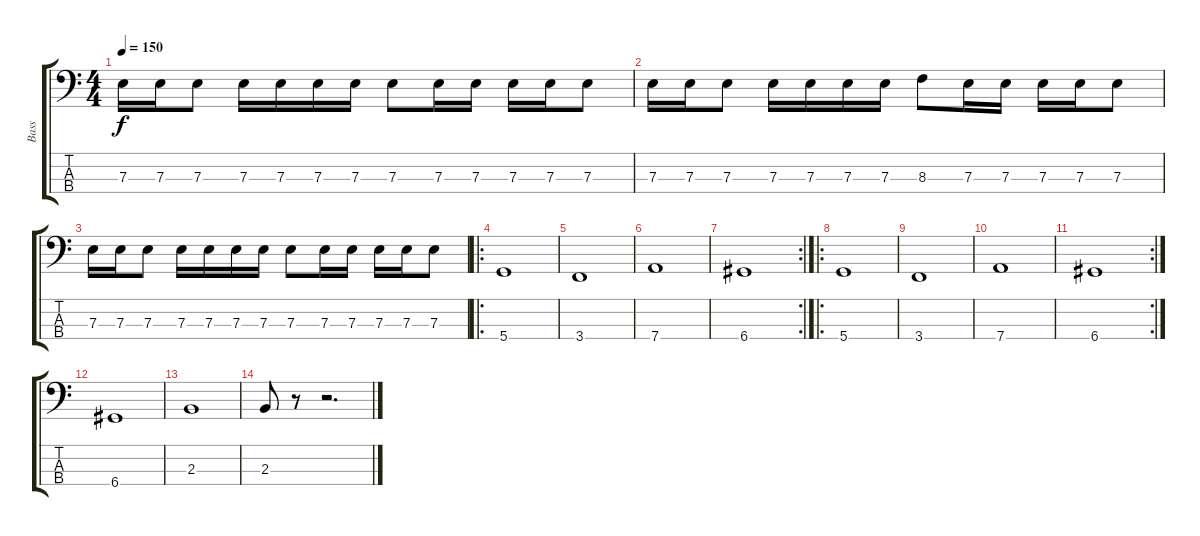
\track ("Bass" "Bass") {instrument electricbassfinger}
\staff {score tabs}
\tuning (G2 D2 A1 D1) {hide}
\ts (4 4)
\tempo 150
\clef f4
\ks c
7.3.16{dy f} 7.3.16 7.3.8 7.3.16 7.3.16 7.3.16 7.3.16 7.3.8 7.3.16 7.3.16 7.3.16 7.3.16 7.3.8 |
7.3.16 7.3.16 7.3.8 7.3.16 7.3.16 7.3.16 7.3.16 8.3.8 7.3.16 7.3.16 7.3.16 7.3.16 7.3.8 |
7.3.16 7.3.16 7.3.8 7.3.16 7.3.16 7.3.16 7.3.16 7.3.8 7.3.16 7.3.16 7.3.16 7.3.16 7.3.8 |
\ro
5.4.1 |
3.4.1 |
7.4.1 |
\rc 2
6.4.1 |
\ro
5.4.1 |
3.4.1 |
7.4.1 |
\rc 2
6.4.1 |
6.4.1 |
2.3.1 |
2.3.8 r.8 r.2{d}
